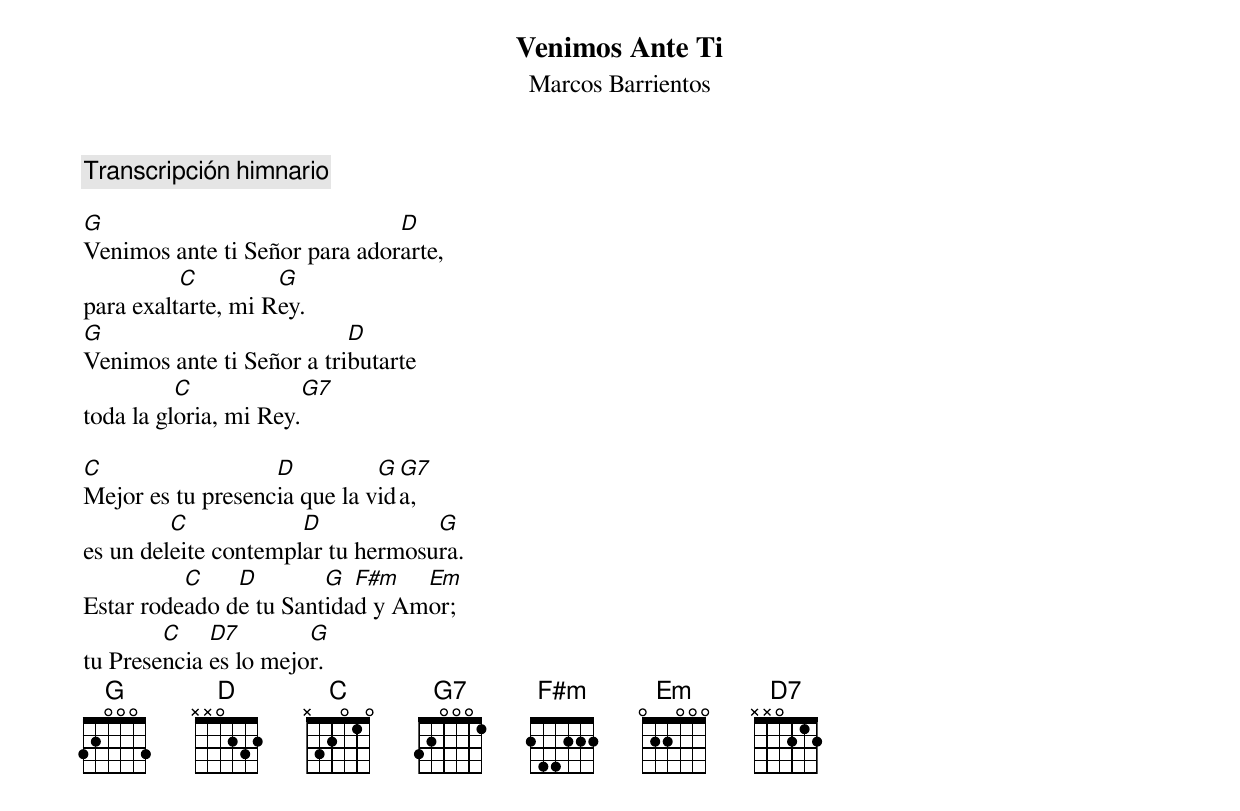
Venimos Ante Ti
Marcos Barrientos

Transcripción himnario

G                              D
Venimos ante ti Señor para adorarte,
          C         G
para exaltarte, mi Rey.
G			   D
Venimos ante ti Señor a tributarte
          C              G7
toda la gloria, mi Rey.

C                  D          G G7
Mejor es tu presencia que la vida,
         C            D            G
es un deleite contemplar tu hermosura.
          C    D        G  F#m   Em
Estar rodeado de tu Santidad y Amor;
        C    D7        G
tu Presencia es lo mejor.
